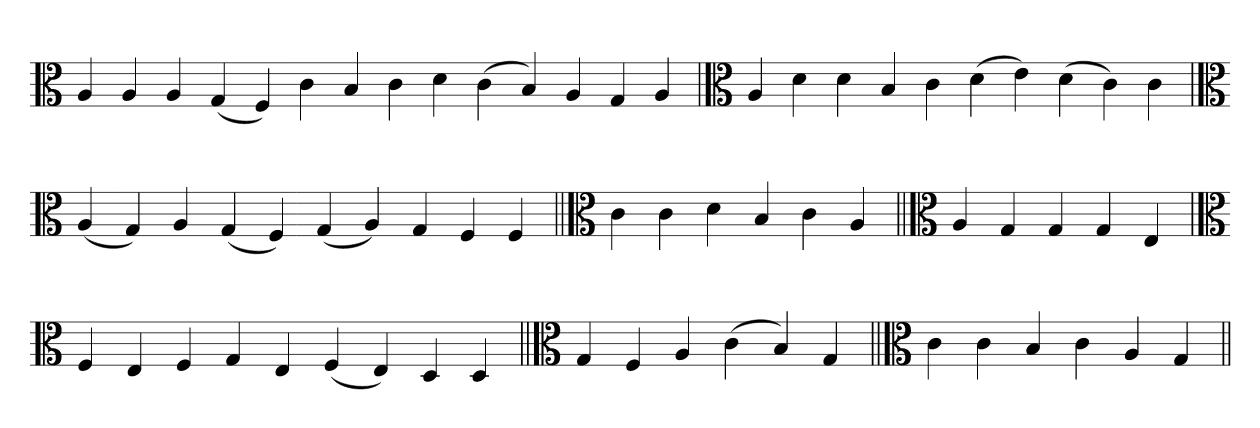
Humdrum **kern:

**kern
*part1
*staff1
*clefC3
=
4A
4A
4A
(4G
4F)
4c
4B
4c
4d
(4c
4B)
4A
4G
4A
='
*clefC3
4A
4d
4d
4B
4c
(4d
4e)
(4d
4c)
4c
=`
*clefC3
(4A
4G)
4A
(4G
4F)
(4G
4A)
4G
4F
4F
=||
*clefC3
4c
4c
4d
4B
4c
4A
=||
*clefC3
4A
4G
4G
4G
4E
=`
*clefC3
4F
4E
4F
4G
4E
(4F
4E)
4D
4D
=||
*clefC3
4G
4F
4A
(4c
4B)
4G
=||
*clefC3
4c
4c
4B
4c
4A
4G
=||
*-
